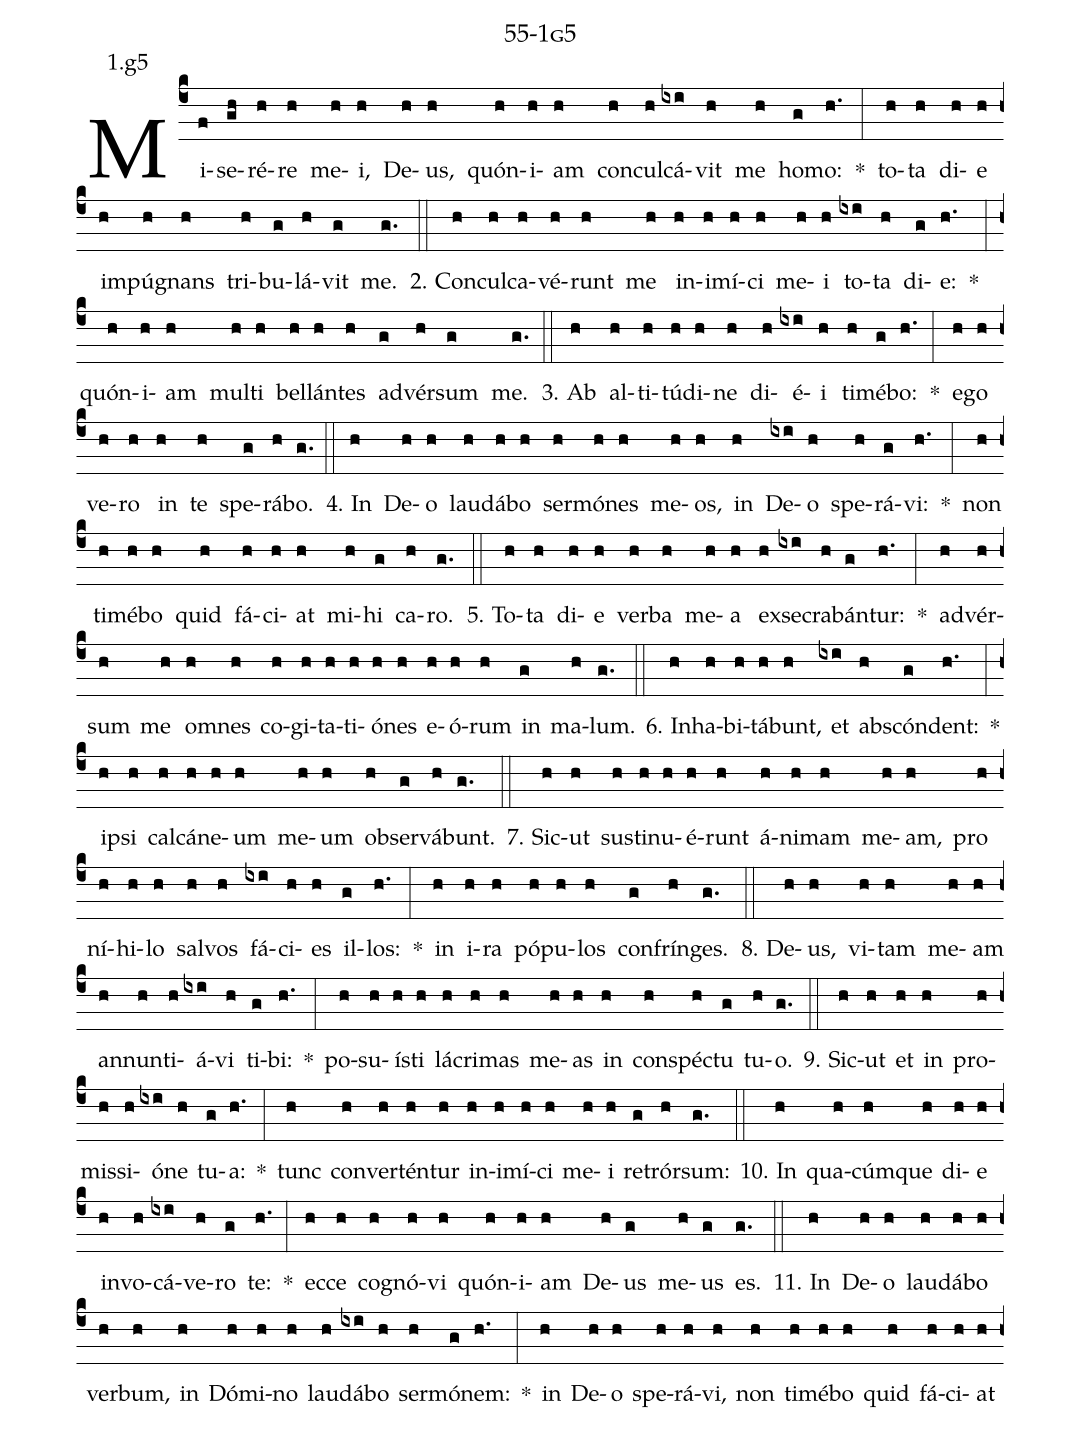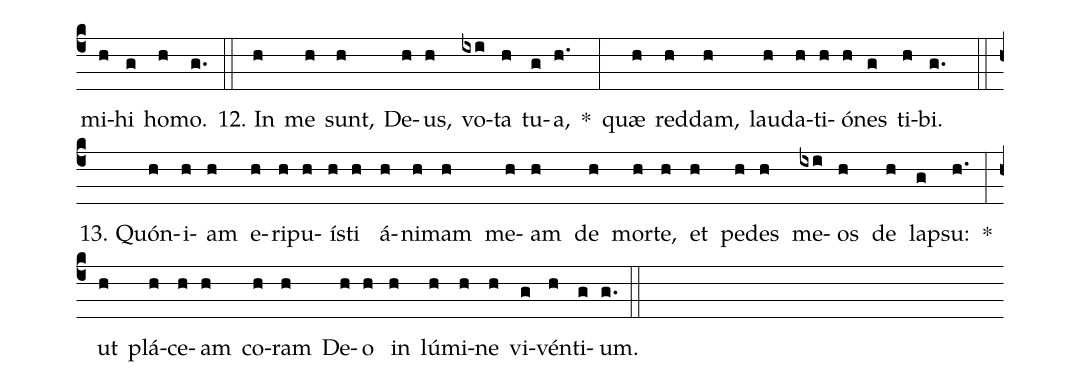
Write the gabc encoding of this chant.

name: 55-1g5;
annotation: 1.g5;
%%
(c4)Mi(f)se(gh)ré(h)re(h) me(h)i,(h) De(h)us,(h) quón(h)i(h)am(h) con(h)cul(h)cá(ixi)vit(h) me(h) ho(g)mo:(h.) *(:) to(h)ta(h) di(h)e(h) im(h)pú(h)gnans(h) tri(h)bu(g)lá(h)vit(g) me.(g.) (::)
2. Con(h)cul(h)ca(h)vé(h)runt(h) me(h) in(h)i(h)mí(h)ci(h) me(h)i(h) to(ixi)ta(h) di(g)e:(h.) *(:) quón(h)i(h)am(h) mul(h)ti(h) bel(h)lán(h)tes(h) ad(g)vér(h)sum(g) me.(g.) (::)
3. Ab(h) al(h)ti(h)tú(h)di(h)ne(h) di(h)é(ixi)i(h) ti(h)mé(g)bo:(h.) *(:) e(h)go(h) ve(h)ro(h) in(h) te(h) spe(g)rá(h)bo.(g.) (::)
4. In(h) De(h)o(h) lau(h)dá(h)bo(h) ser(h)mó(h)nes(h) me(h)os,(h) in(h) De(ixi)o(h) spe(h)rá(g)vi:(h.) *(:) non(h) ti(h)mé(h)bo(h) quid(h) fá(h)ci(h)at(h) mi(h)hi(g) ca(h)ro.(g.) (::)
5. To(h)ta(h) di(h)e(h) ver(h)ba(h) me(h)a(h) ex(h)se(ixi)cra(h)bán(g)tur:(h.) *(:) ad(h)vér(h)sum(h) me(h) om(h)nes(h) co(h)gi(h)ta(h)ti(h)ó(h)nes(h) e(h)ó(h)rum(h) in(g) ma(h)lum.(g.) (::)
6. In(h)ha(h)bi(h)tá(h)bunt,(h) et(ixi) abs(h)cón(g)dent:(h.) *(:) ip(h)si(h) cal(h)cá(h)ne(h)um(h) me(h)um(h) ob(h)ser(g)vá(h)bunt.(g.) (::)
7. Sic(h)ut(h) sus(h)ti(h)nu(h)é(h)runt(h) á(h)ni(h)mam(h) me(h)am,(h) pro(h) ní(h)hi(h)lo(h) sal(h)vos(h) fá(ixi)ci(h)es(h) il(g)los:(h.) *(:) in(h) i(h)ra(h) pó(h)pu(h)los(h) con(g)frín(h)ges.(g.) (::)
8. De(h)us,(h) vi(h)tam(h) me(h)am(h) an(h)nun(h)ti(h)á(ixi)vi(h) ti(g)bi:(h.) *(:) po(h)su(h)ís(h)ti(h) lá(h)cri(h)mas(h) me(h)as(h) in(h) con(h)spéc(h)tu(g) tu(h)o.(g.) (::)
9. Sic(h)ut(h) et(h) in(h) pro(h)mis(h)si(h)ó(ixi)ne(h) tu(g)a:(h.) *(:) tunc(h) con(h)ver(h)tén(h)tur(h) in(h)i(h)mí(h)ci(h) me(h)i(h) re(g)trór(h)sum:(g.) (::)
10. In(h) qua(h)cúm(h)que(h) di(h)e(h) in(h)vo(h)cá(ixi)ve(h)ro(g) te:(h.) *(:) ec(h)ce(h) co(h)gnó(h)vi(h) quón(h)i(h)am(h) De(h)us(g) me(h)us(g) es.(g.) (::)
11. In(h) De(h)o(h) lau(h)dá(h)bo(h) ver(h)bum,(h) in(h) Dó(h)mi(h)no(h) lau(h)dá(ixi)bo(h) ser(h)mó(g)nem:(h.) *(:) in(h) De(h)o(h) spe(h)rá(h)vi,(h) non(h) ti(h)mé(h)bo(h) quid(h) fá(h)ci(h)at(h) mi(h)hi(g) ho(h)mo.(g.) (::)
12. In(h) me(h) sunt,(h) De(h)us,(h) vo(ixi)ta(h) tu(g)a,(h.) *(:) quæ(h) red(h)dam,(h) lau(h)da(h)ti(h)ó(h)nes(g) ti(h)bi.(g.) (::)
13. Quón(h)i(h)am(h) e(h)ri(h)pu(h)ís(h)ti(h) á(h)ni(h)mam(h) me(h)am(h) de(h) mor(h)te,(h) et(h) pe(h)des(h) me(ixi)os(h) de(h) lap(g)su:(h.) *(:) ut(h) plá(h)ce(h)am(h) co(h)ram(h) De(h)o(h) in(h) lú(h)mi(h)ne(h) vi(g)vén(h)ti(g)um.(g.) (::)
